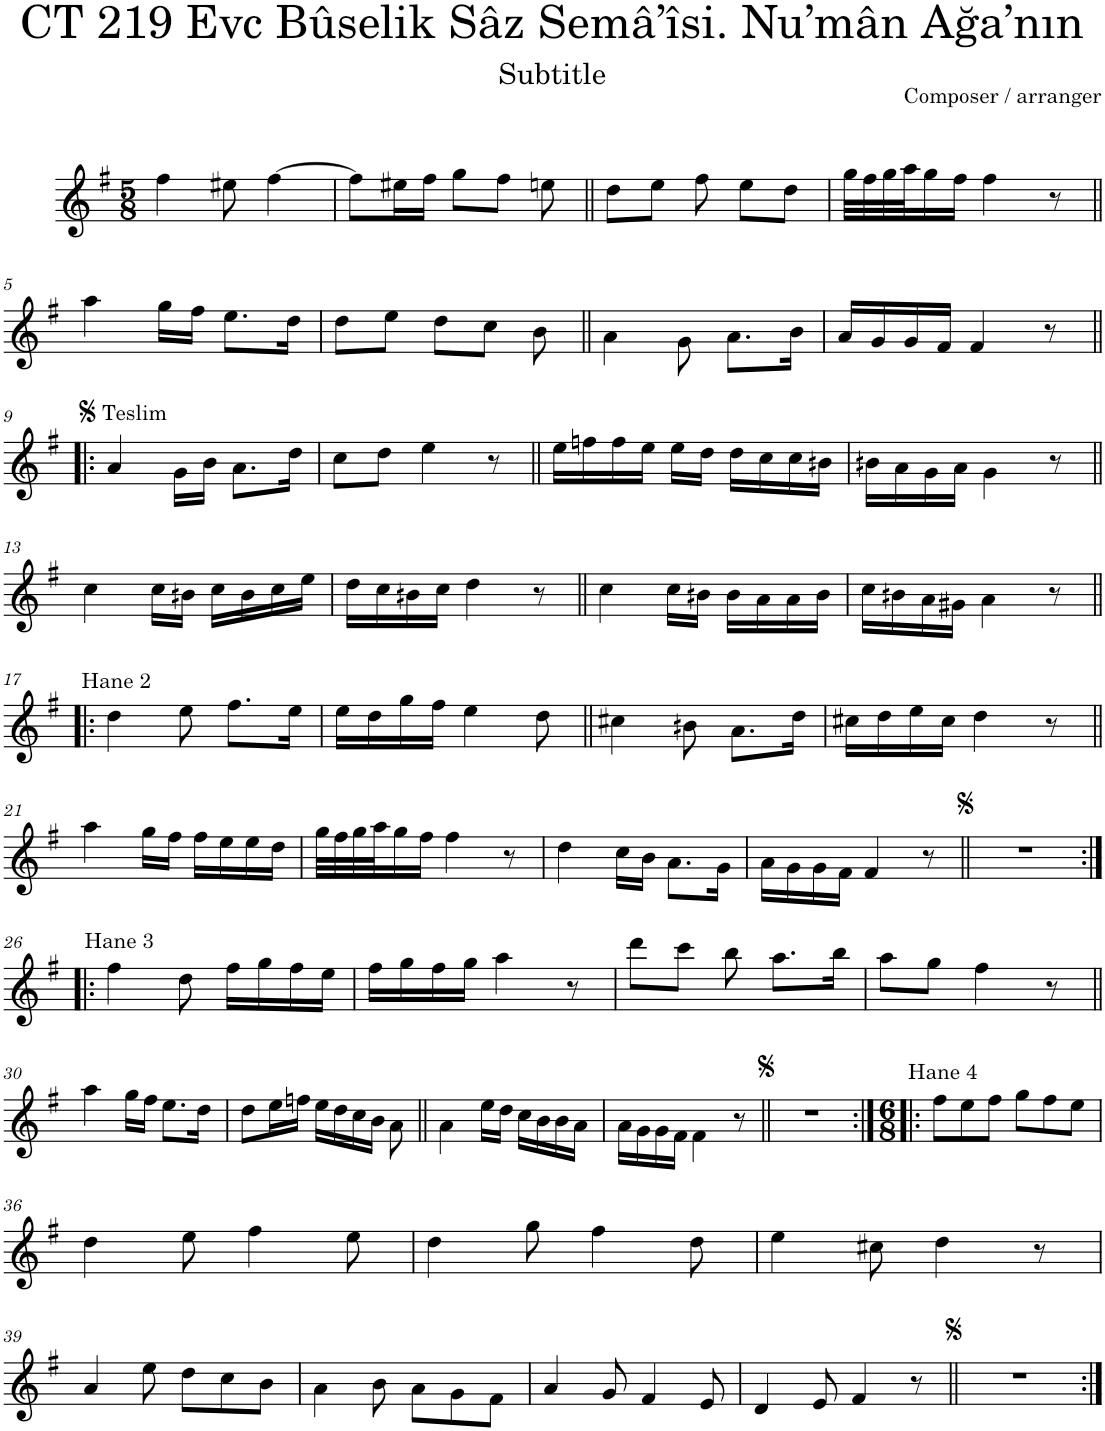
**kern
*part1
*staff1
*I"Voice
*I'Vo.
*clefG2
*k[f#]
*M5/8
=1
4ff#\
8ee#X\
[4ff#\
=2
8ff#\L]
16ee#X\L
16ff#\JJ
8gg\L
8ff#\J
8een\
=3||
8dd\L
8ee\J
8ff#\
8ee\L
8dd\J
=4
32gg\LLL
32ff#\
32gg\
32aa\J
16gg\
16ff#\JJ
4ff#\
8r
!!LO:LB:g=z
=5||
4aa\
16gg\LL
16ff#\JJ
8.ee\L
16dd\Jk
=6
8dd\L
8ee\J
8dd\L
8cc\J
8b\
=7||
4a\
8g\
8.a\L
16b\Jk
=8
16a/LL
16g/
16g/
16f#/JJ
4f#/
8r
!!LO:LB:g=z
=9!|:
!LO:TX:a:t=Teslim
4a/
16g\LL
16b\JJ
8.a\L
16dd\Jk
=10
8cc\L
8dd\J
4ee\
8r
=11||
16ee\LL
16ffn\
16ff\
16ee\JJ
16ee\LL
16dd\JJ
16dd\LL
16cc\
16cc\
16bn\JJ
=12
16bn\LL
16a\
16g\
16a\JJ
4g\
8r
!!LO:LB:g=z
=13||
4cc\
16cc\LL
16bn\JJ
16cc\LL
16b\
16cc\
16ee\JJ
=14
16dd\LL
16cc\
16bn\
16cc\JJ
4dd\
8r
=15||
4cc\
16cc\LL
16bn\JJ
16b\LL
16a\
16a\
16b\JJ
=16
16cc\LL
16bn\
16a\
16g#X\JJ
4a\
8r
!!LO:LB:g=z
=17!|:
!LO:TX:a:t=Hane 2
4dd\
8ee\
8.ff#\L
16ee\Jk
=18
16ee\LL
16dd\
16gg\
16ff#\JJ
4ee\
8dd\
=19||
4cc#X\
8bn\
8.a\L
16dd\Jk
=20
16cc#X\LL
16dd\
16ee\
16cc#\JJ
4dd\
8r
!!LO:LB:g=z
=21||
4aa\
16gg\LL
16ff#\JJ
16ff#\LL
16ee\
16ee\
16dd\JJ
=22
32gg\LLL
32ff#\
32gg\
32aa\J
16gg\
16ff#\JJ
4ff#\
8r
=23
4dd\
16cc\LL
16b\JJ
8.a\L
16g\Jk
=24
16a\LL
16g\
16g\
16f#\JJ
4f#/
8r
=25||
8%5r
!!LO:LB:g=z
=26:|!|:
!LO:TX:a:t=Hane 3
4ff#\
8dd\
16ff#\LL
16gg\
16ff#\
16ee\JJ
=27
16ff#\LL
16gg\
16ff#\
16gg\JJ
4aa\
8r
=28
8ddd\L
8ccc\J
8bb\
8.aa\L
16bb\Jk
=29
8aa\L
8gg\J
4ff#\
8r
!!LO:LB:g=z
=30||
4aa\
16gg\LL
16ff#\JJ
8.ee\L
16dd\Jk
=31
8dd\L
16ee\L
16ffn\JJ
16ee\LL
16dd\
16cc\
16b\JJ
8a\
=32||
4a\
16ee\LL
16dd\JJ
16cc\LL
16b\
16b\
16a\JJ
=33
16a\LL
16g\
16g\
16f#\JJ
4f#\
8r
=34||
8%5r
=35:|!|:
*M6/8
!LO:TX:a:t=Hane 4
8ff#\L
8ee\
8ff#\J
8gg\L
8ff#\
8ee\J
!!LO:LB:g=z
=36
4dd\
8ee\
4ff#\
8ee\
=37
4dd\
8gg\
4ff#\
8dd\
=38
4ee\
8cc#X\
4dd\
8r
!!LO:LB:g=z
=39
4a/
8ee\
8dd\L
8cc\
8b\J
=40
4a\
8b\
8a\L
8g\
8f#\J
=41
4a/
8g/
4f#/
8e/
=42
4d/
8e/
4f#/
8r
=43||
2.r
=:|!
*-
